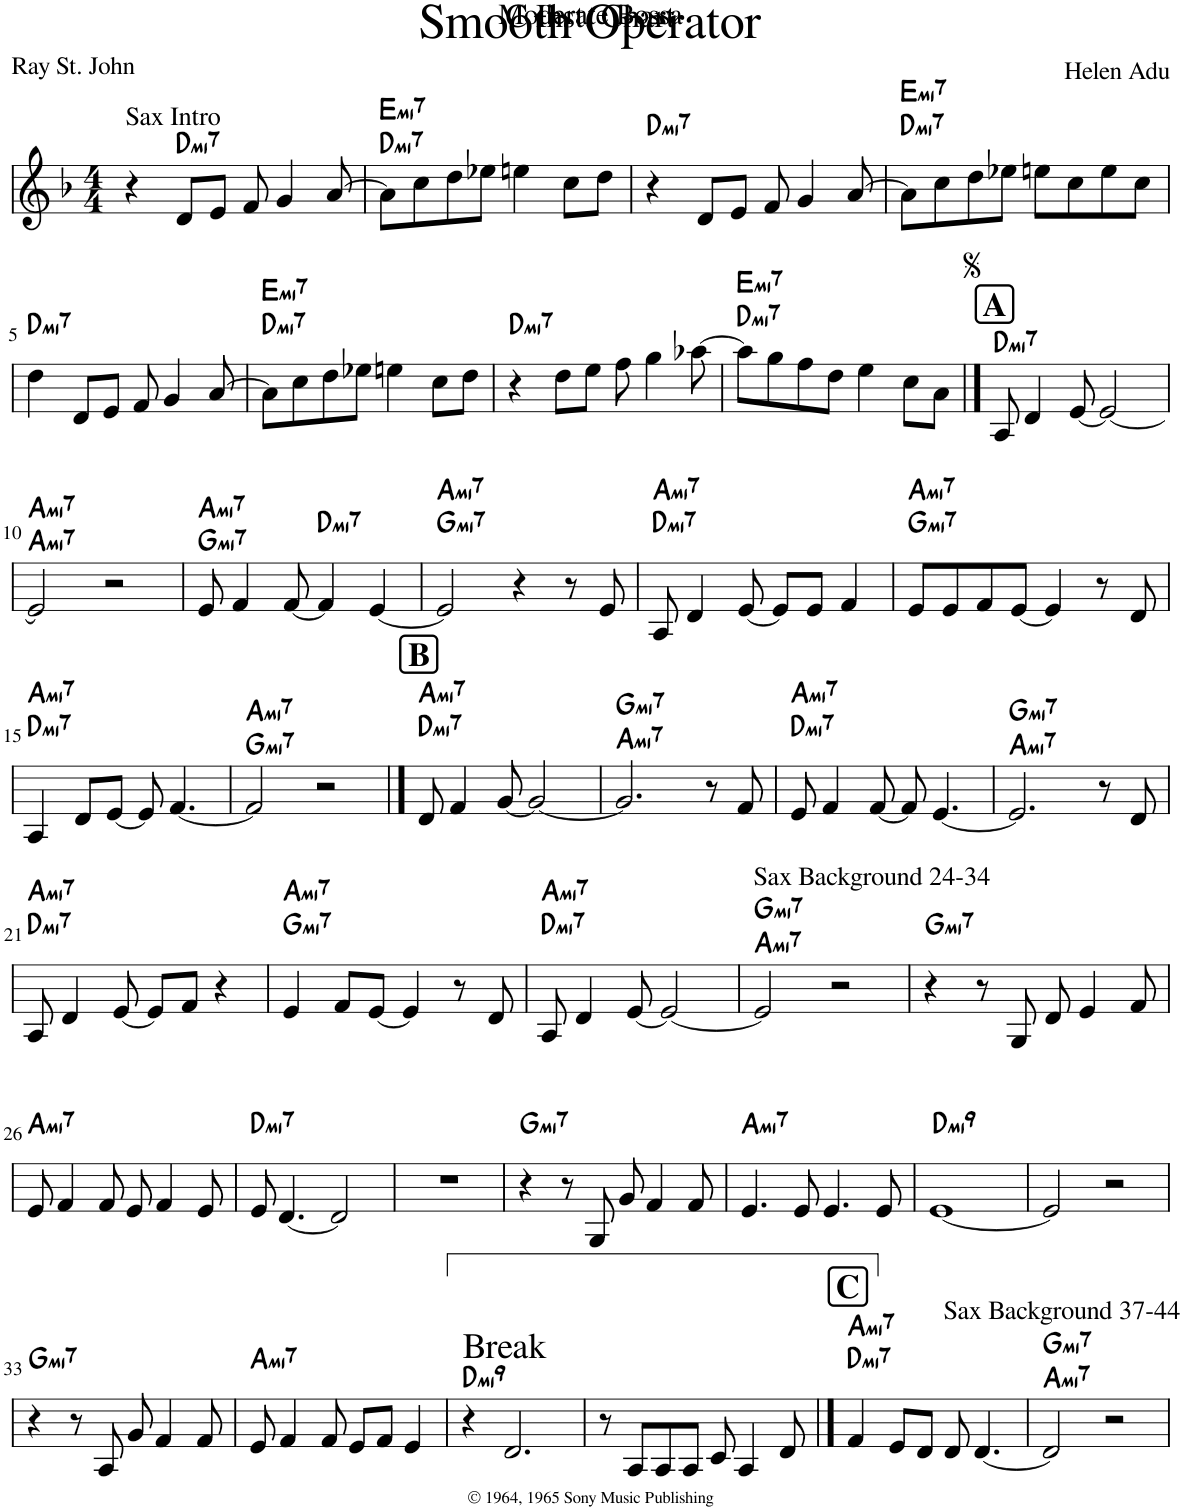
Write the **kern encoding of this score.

**kern	**harte
*part1	*part1
*staff1	*
*I"Piano	*
*I'Pno	*
*clefG2	*
*k[b-]	*
*M4/4	*
=1	=1
!LO:TX:a:t=Sax Intro	!
4r	.
!	!LO:H:kt=mi7
8d/L	D:min7
8e/J	.
8f/	.
4g/	.
[8a/	.
=2	=2
!	!LO:H:n=1:kt=mi7
!	!LO:H:n=2:kt=mi7
8a\L]	D:min7 E:min7
8cc\	.
8dd\	.
8ee-X\J	.
4een\	.
8cc\L	.
8dd\J	.
=3	=3
!	!LO:H:kt=mi7
4r	D:min7
8d/L	.
8e/J	.
8f/	.
4g/	.
[8a/	.
=4	=4
!	!LO:H:n=1:kt=mi7
!	!LO:H:n=2:kt=mi7
8a\L]	D:min7 E:min7
8cc\	.
8dd\	.
8ee-X\J	.
8een\L	.
8cc\	.
8ee\	.
8cc\J	.
!!LO:LB:g=z
=5	=5
!	!LO:H:kt=mi7
4dd\	D:min7
8d/L	.
8e/J	.
8f/	.
4g/	.
[8a/	.
=6	=6
!	!LO:H:n=1:kt=mi7
!	!LO:H:n=2:kt=mi7
8a\L]	D:min7 E:min7
8cc\	.
8dd\	.
8ee-X\J	.
4een\	.
8cc\L	.
8dd\J	.
=7	=7
!	!LO:H:kt=mi7
4r	D:min7
8dd\L	.
8ee\J	.
8ff\	.
4gg\	.
[8aa-X\	.
=8	=8
!	!LO:H:n=1:kt=mi7
!	!LO:H:n=2:kt=mi7
8aa-\L]	D:min7 E:min7
8gg\	.
8ff\	.
8dd\J	.
4ee\	.
8cc\L	.
8a\J	.
==9	==9
!LO:TX:a:B:t=A	!LO:H:kt=mi7
8A/	D:min7
4d/	.
[8e/	.
2e/_	.
!!LO:LB:g=z
=10	=10
!	!LO:H:n=1:kt=mi7
!	!LO:H:n=2:kt=mi7
2e/]	A:min7 A:min7
2r	.
=11	=11
!	!LO:H:n=1:kt=mi7
!	!LO:H:n=2:kt=mi7
8e/	G:min7 A:min7
4f/	.
[8f/	.
!	!LO:H:kt=mi7
4f/]	D:min7
[4e/	.
=12	=12
!	!LO:H:n=1:kt=mi7
!	!LO:H:n=2:kt=mi7
2e/]	G:min7 A:min7
4r	.
8r	.
8e/	.
=13	=13
!	!LO:H:n=1:kt=mi7
!	!LO:H:n=2:kt=mi7
8A/	D:min7 A:min7
4d/	.
[8e/	.
8e/L]	.
8e/J	.
4f/	.
=14	=14
!	!LO:H:n=1:kt=mi7
!	!LO:H:n=2:kt=mi7
8e/L	G:min7 A:min7
8e/	.
8f/	.
[8e/J	.
4e/]	.
8r	.
8d/	.
!!LO:LB:g=z
=15	=15
!	!LO:H:n=1:kt=mi7
!	!LO:H:n=2:kt=mi7
4A/	D:min7 A:min7
8d/L	.
[8e/J	.
8e/]	.
[4.f/	.
=16	=16
!	!LO:H:n=1:kt=mi7
!	!LO:H:n=2:kt=mi7
2f/]	G:min7 A:min7
2r	.
==17	==17
!LO:TX:a:B:t=B	!LO:H:n=1:kt=mi7
!	!LO:H:n=2:kt=mi7
8d/	D:min7 A:min7
4f/	.
[8g/	.
2g/_	.
=18	=18
!	!LO:H:n=1:kt=mi7
!	!LO:H:n=2:kt=mi7
2.g/]	A:min7 G:min7
8r	.
8f/	.
=19	=19
!	!LO:H:n=1:kt=mi7
!	!LO:H:n=2:kt=mi7
8e/	D:min7 A:min7
4f/	.
[8f/	.
8f/]	.
[4.e/	.
=20	=20
!	!LO:H:n=1:kt=mi7
!	!LO:H:n=2:kt=mi7
2.e/]	A:min7 G:min7
8r	.
8d/	.
!!LO:LB:g=z
=21	=21
!	!LO:H:n=1:kt=mi7
!	!LO:H:n=2:kt=mi7
8A/	D:min7 A:min7
4d/	.
[8e/	.
8e/L]	.
8f/J	.
4r	.
=22	=22
!	!LO:H:n=1:kt=mi7
!	!LO:H:n=2:kt=mi7
4e/	G:min7 A:min7
8f/L	.
[8e/J	.
4e/]	.
8r	.
8d/	.
=23	=23
!	!LO:H:n=1:kt=mi7
!	!LO:H:n=2:kt=mi7
8A/	D:min7 A:min7
4d/	.
[8e/	.
2e/_	.
=24	=24
!LO:TX:a:t=Sax Background 24-34	!LO:H:n=1:kt=mi7
!	!LO:H:n=2:kt=mi7
2e/]	A:min7 G:min7
2r	.
=25	=25
!	!LO:H:kt=mi7
4r	G:min7
8r	.
8G/	.
8d/	.
4e/	.
8f/	.
!!LO:LB:g=z
=26	=26
!	!LO:H:kt=mi7
8e/	A:min7
4f/	.
8f/	.
8e/	.
4f/	.
8e/	.
=27	=27
!	!LO:H:kt=mi7
8e/	D:min7
[4.d/	.
2d/]	.
=28	=28
1r	.
=29	=29
!	!LO:H:kt=mi7
4r	G:min7
8r	.
8G/	.
8g/	.
4f/	.
8f/	.
=30	=30
!	!LO:H:kt=mi7
4.e/	A:min7
8e/	.
4.e/	.
8e/	.
=31	=31
!	!LO:H:kt=mi9
[1e	D:min9
=32	=32
2e/]	.
2r	.
!!LO:LB:g=z
=33	=33
!	!LO:H:kt=mi7
4r	G:min7
8r	.
8A/	.
8g/	.
4f/	.
8f/	.
=34	=34
!	!LO:H:kt=mi7
8e/	A:min7
4f/	.
8f/	.
8e/L	.
8f/J	.
4e/	.
=35	=35
!LO:TX:a:t=Break	!LO:H:kt=mi9
4r	D:min9
2.d/	.
=36	=36
8r	.
8A/L	.
8A/	.
8A/J	.
8c/	.
4A/	.
8d/	.
==37	==37
!LO:TX:a:B:t=C	!LO:H:n=1:kt=mi7
!	!LO:H:n=2:kt=mi7
4f/	D:min7 A:min7
8e/L	.
8d/J	.
!LO:TX:a:t=Sax Background 37-44	!
8d/	.
[4.d/	.
=38	=38
!	!LO:H:n=1:kt=mi7
!	!LO:H:n=2:kt=mi7
2d/]	A:min7 G:min7
2r	.
=	=
*-	*-
